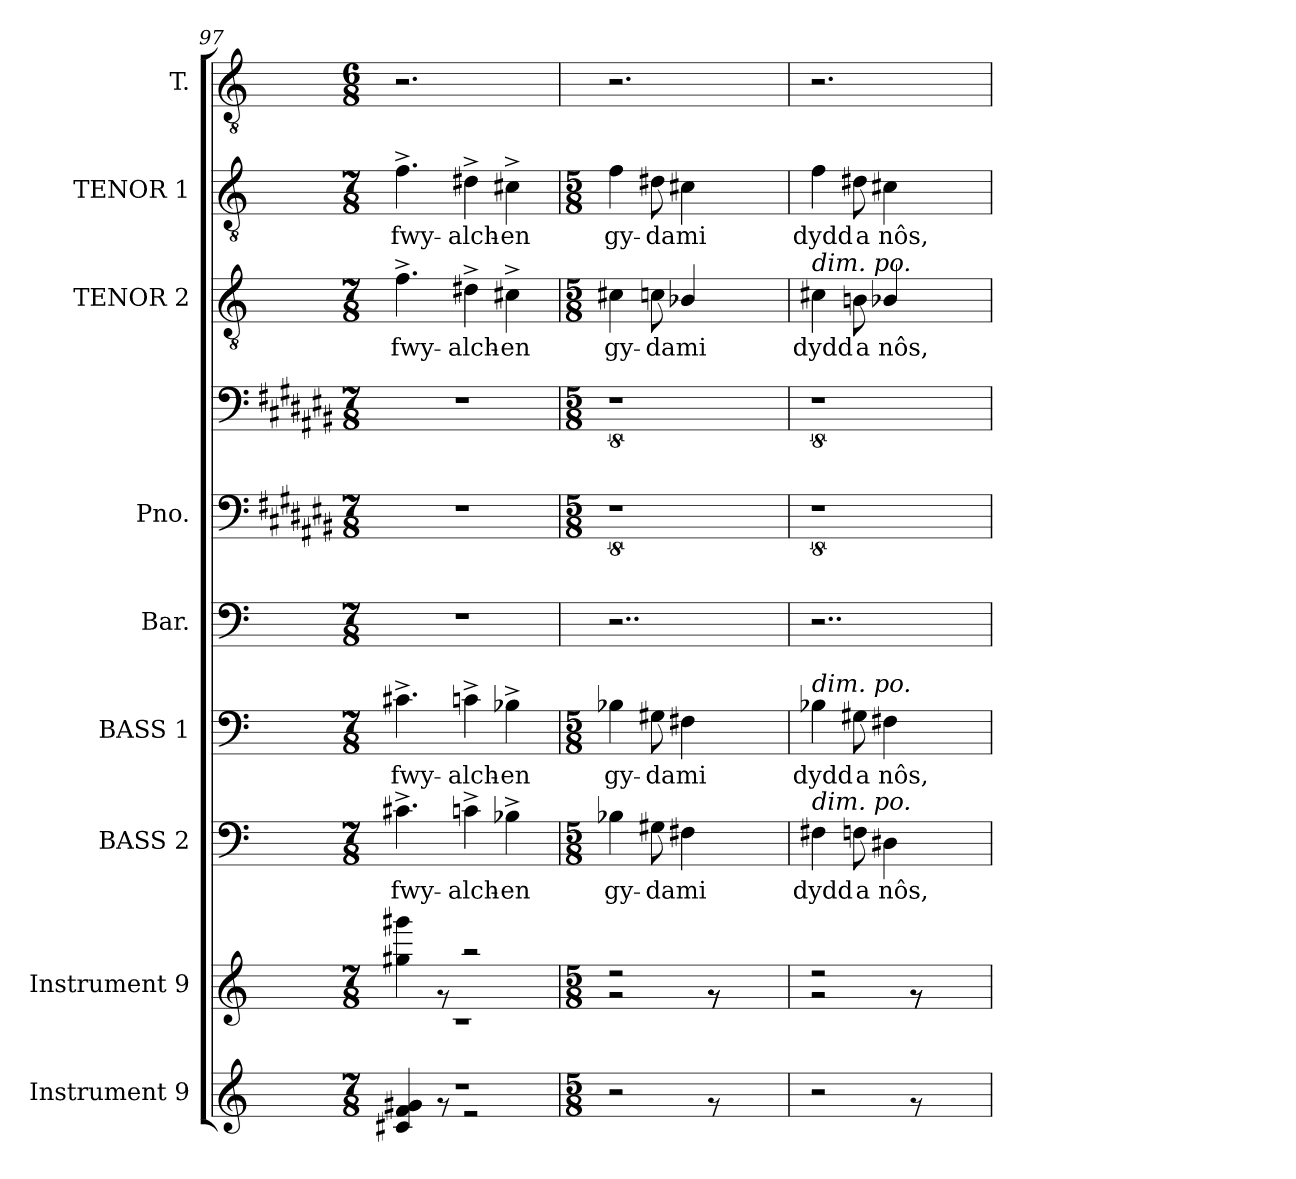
**kern	**kern	**kern	**text	**kern	**text	**kern	**kern	**kern	**kern	**text	**kern	**text	**kern
*part9	*part8	*part7	*part7	*part6	*part6	*part5	*part4	*part4	*part3	*part3	*part2	*part2	*part1
*staff10	*staff9	*staff8	*staff8	*staff7	*staff7	*staff6	*staff5	*staff4	*staff3	*staff3	*staff2	*staff2	*staff1
*I"Instrument 9	*I"Instrument 9	*I"BASS 2	*	*I"BASS 1	*	*I"Bar.	*I"Pno.	*	*I"TENOR 2	*	*I"TENOR 1	*	*I"T.
*	*	*I'B. 2	*	*I'B. 1	*	*I'Bar.	*	*	*I'T. 2	*	*I'T. 1	*	*
*clefG2	*clefG2	*clefF4	*	*clefF4	*	*clefF4	*clefF4	*clefF4	*clefGv2	*	*clefGv2	*	*clefGv2
*ITrd-3c-5	*ITrd-3c-5	*ITrd-3c-5	*	*ITrd-3c-5	*	*ITrd-3c-5	*ITrd-3c-5	*ITrd-3c-5	*ITrd-3c-5	*	*ITrd-3c-5	*	*ITrd-3c-5
*k[b-]	*k[b-]	*k[b-]	*	*k[b-]	*	*k[b-]	*k[f#c#g#d#a#e#]	*k[f#c#g#d#a#e#]	*k[b-]	*	*k[b-]	*	*k[b-]
*F:	*F:	*F:	*	*F:	*	*F:	*F#:	*F#:	*F:	*	*F:	*	*F:
*M7/8	*M7/8	*M7/8	*	*M7/8	*	*M7/8	*M7/8	*M7/8	*M7/8	*	*M7/8	*	*M6/8
=97	=97	=97	=97	=97	=97	=97	=97	=97	=97	=97	=97	=97	=97
*^	*^	*	*	*	*	*	*	*	*	*	*	*	*
!	!	!	!	!	!LO:LY:b:cj	!	!LO:LY:b:cj	!	!	!	!	!LO:LY:b:cj	!	!LO:LY:b:cj	!
2..r	4b-/ 4f#X/ 4cc#X/	4cccc#X\ 4ccc#X\	2..r	4.f#X^>\	fwy-	4.f#X^>\	fwy-	2..r	2..r	2..r	4.b-^>\	fwy-	4.b-^>\	fwy-	2.r
.	8rf	8rf	.	.	.	.	.	.	.	.	.	.	.	.	.
!	!	!	!	!	!LO:LY:b:cj	!	!LO:LY:b:cj	!	!	!	!	!LO:LY:b:cj	!	!LO:LY:b:cj	!
.	2r	2r	.	4f^>\	-alch-	4f^>\	-alch-	.	.	.	4g#X^>\	-alch-	4g#X^>\	-alch-	.
!	!	!	!	!	!LO:LY:b:cj	!	!LO:LY:b:cj	!	!	!	!	!LO:LY:b:cj	!	!LO:LY:b:cj	!
.	.	.	.	4e-X^>\	-en	4e-X^>\	-en	.	.	.	4f#X^>\	-en	4f#X^>\	-en	.
.	.	.	.	.	.	.	.	.	.	.	.	.	.	.	8ryy
*v	*v	*	*	*	*	*	*	*	*	*	*	*	*	*	*
=98	=98	=98	=98	=98	=98	=98	=98	=98	=98	=98	=98	=98	=98	=98
*M5/8	*M5/8	*	*M5/8	*	*M5/8	*	*	*M5/8	*M5/8	*M5/8	*	*M5/8	*	*
!	!	!	!	!LO:LY:b:cj	!	!LO:LY:b:cj	!	!	!	!	!LO:LY:b:cj	!	!LO:LY:b:cj	!
2r	2r	2r	4e-X\	gy-	4e-X\	gy-	2..r	8%5r	8%5r	4f#X\	gy-	4b-\	gy-	2.r
!	!	!	!	!LO:LY:b:cj	!	!LO:LY:b:cj	!	!	!	!	!LO:LY:b:cj	!	!LO:LY:b:cj	!
.	.	.	8c#X\	-da	8c#X\	-da	.	.	.	8f\	-da	8g#X\	-da	.
!	!	!	!	!LO:LY:b:cj	!	!LO:LY:b:cj	!	!	!	!	!LO:LY:b:cj	!	!LO:LY:b:cj	!
.	.	.	4Bn\	mi	4Bn\	mi	.	.	.	4e-X/	mi	4f#X\	mi	.
8rf	8rf	8rf	.	.	.	.	.	.	.	.	.	.	.	.
4ryy	4ryy	4ryy	4ryy	.	4ryy	.	.	4ryy	4ryy	4ryy	.	4ryy	.	.
.	.	.	.	.	.	.	.	.	.	.	.	.	.	8ryy
=99	=99	=99	=99	=99	=99	=99	=99	=99	=99	=99	=99	=99	=99	=99
!	!	!	!	!	!	!	!	!	!	!LO:TX:a:i:t=dim. po.	!	!	!	!
!	!	!	!	!	!LO:TX:a:i:t=dim. po.	!	!	!	!	!	!	!	!	!
!	!	!	!LO:TX:a:i:t=dim. po.	!	!	!	!	!	!	!	!	!	!	!
!	!	!	!	!LO:LY:b:cj	!	!LO:LY:b:cj	!	!	!	!	!LO:LY:b:cj	!	!LO:LY:b:cj	!
2r	2r	2r	4Bn\	dydd	4e-X\	dydd	2..r	8%5r	8%5r	4f#X\	dydd	4b-\	dydd	2.r
!	!	!	!	!LO:LY:b:cj	!	!LO:LY:b:cj	!	!	!	!	!LO:LY:b:cj	!	!LO:LY:b:cj	!
.	.	.	8B-X\	a	8c#X\	a	.	.	.	8en\	a	8g#X\	a	.
!	!	!	!	!LO:LY:b:cj	!	!LO:LY:b:cj	!	!	!	!	!LO:LY:b:cj	!	!LO:LY:b:cj	!
.	.	.	4G#X\	nôs,	4Bn\	nôs,	.	.	.	4e-X/	nôs,	4f#X\	nôs,	.
8rf	8rf	8rf	.	.	.	.	.	.	.	.	.	.	.	.
4ryy	4ryy	4ryy	4ryy	.	4ryy	.	.	4ryy	4ryy	4ryy	.	4ryy	.	.
.	.	.	.	.	.	.	.	.	.	.	.	.	.	8ryy
*	*v	*v	*	*	*	*	*	*	*	*	*	*	*	*
=	=	=	=	=	=	=	=	=	=	=	=	=	=
*-	*-	*-	*-	*-	*-	*-	*-	*-	*-	*-	*-	*-	*-
